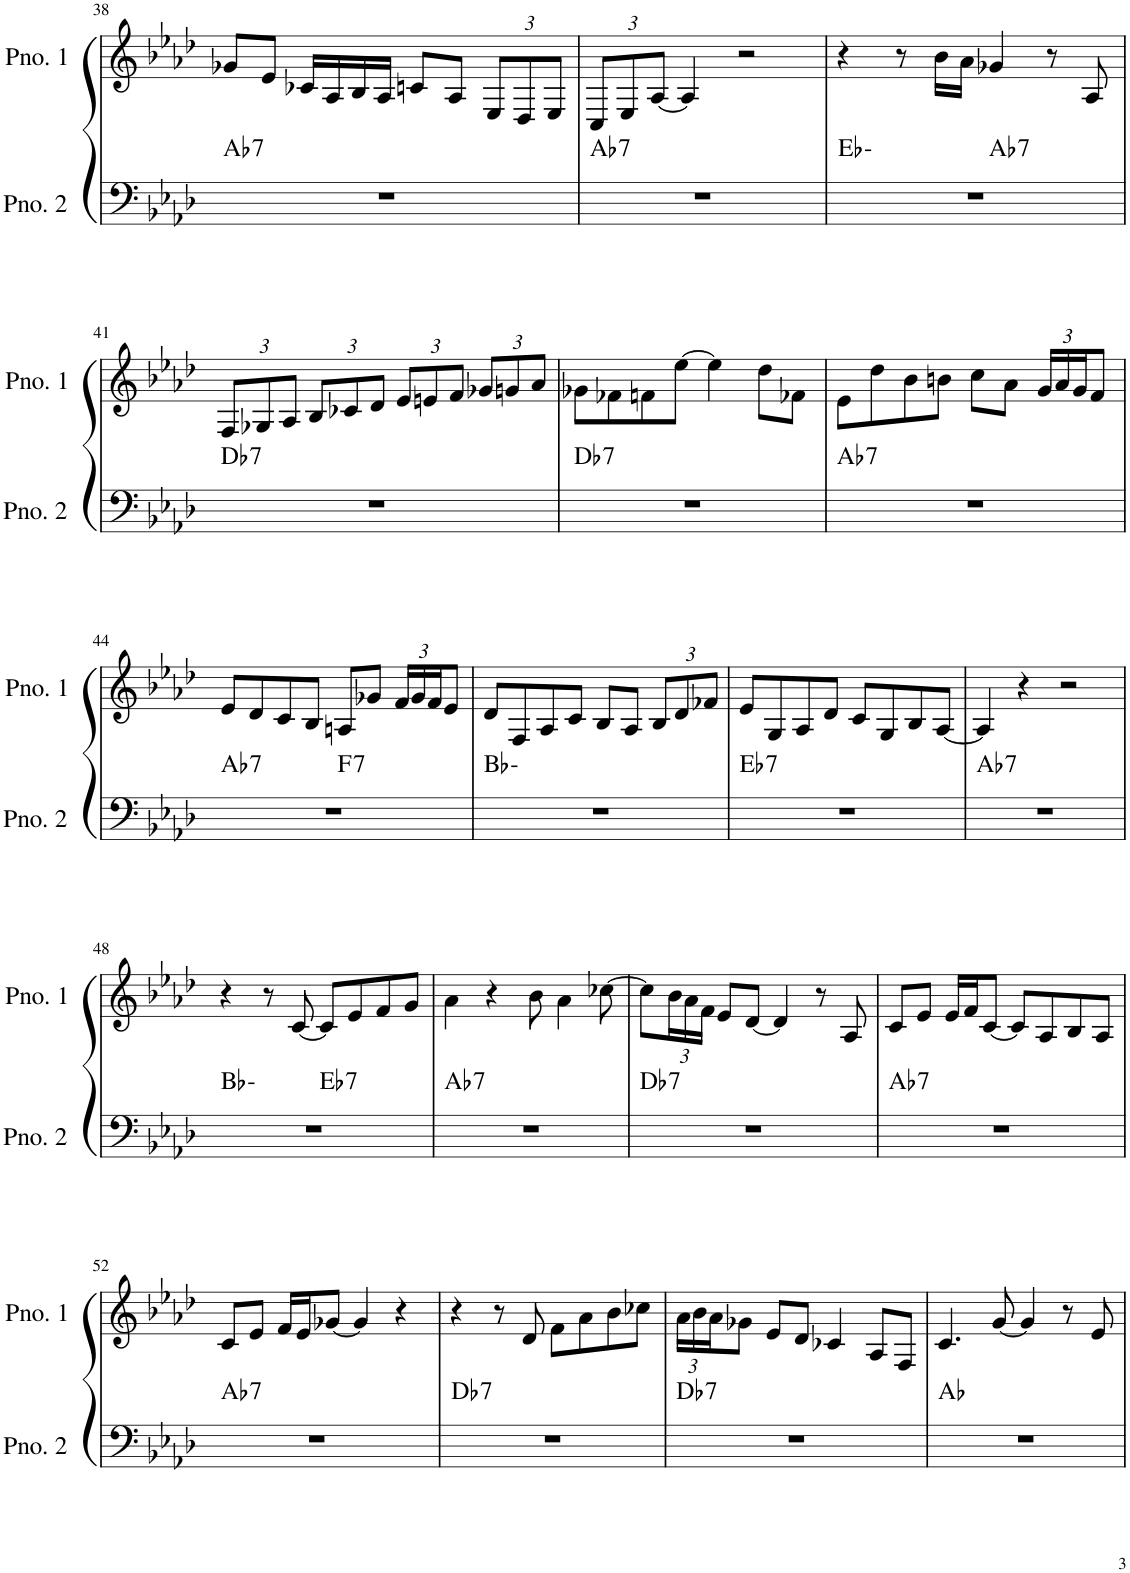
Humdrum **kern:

**kern	**harte	**kern
*part2	*part2	*part1
*staff2	*	*staff1
*I"ピアノ 2	*	*I"ピアノ 1
!!LO:PB:g=z
*clefF4	*	*clefG2
*k[b-e-a-d-]	*	*k[b-e-a-d-]
*M4/4	*	*M4/4
=38	=38	=38
!	!LO:H:kt=7	!
1r	Ab:7	8g-X/L
.	.	8e-/J
.	.	16c-X/LL
.	.	16A-/
.	.	16B-/
.	.	16A-/JJ
.	.	8cn/L
.	.	8A-/J
*	*	*Xbrackettup
.	.	12E-/L
.	.	12D-/
.	.	12E-/J
=39	=39	=39
!	!LO:H:kt=7	!
1r	Ab:7	12C/L
.	.	12E-/
.	.	[12A-/J
.	.	4A-/]
.	.	2r
=40	=40	=40
*^	*	*
1r	2ryy	Eb:min	4r
.	.	.	8r
.	.	.	16b-\LL
.	.	.	16a-\JJ
!	!	!LO:H:kt=7	!
.	2ryy	Ab:7	4g-X/
.	.	.	8r
.	.	.	8A-/
!!LO:LB:g=z
=41	=41	=41	=41
!	!	!LO:H:kt=7	!
*v	*v	*	*
1r	Db:7	12F/L
.	.	12G-X/
.	.	12A-/J
.	.	12B-/L
.	.	12c-X/
.	.	12d-/J
.	.	12e-/L
.	.	12en/
.	.	12f/J
.	.	12g-X/L
.	.	12gn/
.	.	12a-/J
=42	=42	=42
!	!LO:H:kt=7	!
1r	Db:7	8g-X\L
.	.	8f-X\
.	.	8fn\
.	.	[8ee-\J
.	.	4ee-\]
.	.	8dd-\L
.	.	8f-X\J
=43	=43	=43
!	!LO:H:kt=7	!
1r	Ab:7	8e-\L
.	.	8dd-\
.	.	8b-\
.	.	8bn\J
.	.	8cc\L
.	.	8a-\J
.	.	24g/LL
.	.	24a-/
.	.	24g/J
.	.	8f/J
!!LO:LB:g=z
=44	=44	=44
!	!LO:H:kt=7	!
*^	*	*
1r	2ryy	Ab:7	8e-/L
.	.	.	8d-/
.	.	.	8c/
.	.	.	8B-/J
!	!	!LO:H:kt=7	!
.	2ryy	F:7	8An/L
.	.	.	8g-X/J
.	.	.	24f/LL
.	.	.	24g-/
.	.	.	24f/J
.	.	.	8e-/J
*v	*v	*	*
=45	=45	=45
1r	Bb:min	8d-/L
.	.	8F/
.	.	8A-/
.	.	8c/J
.	.	8B-/L
.	.	8A-/J
.	.	12B-/L
.	.	12d-/
.	.	12f-X/J
=46	=46	=46
!	!LO:H:kt=7	!
1r	Eb:7	8e-/L
.	.	8G/
.	.	8A-/
.	.	8d-/J
.	.	8c/L
.	.	8G/
.	.	8B-/
.	.	[8A-/J
=47	=47	=47
!	!LO:H:kt=7	!
1r	Ab:7	4A-/]
.	.	4r
.	.	2r
!!LO:LB:g=z
=48	=48	=48
*^	*	*
1r	2ryy	Bb:min	4r
.	.	.	8r
.	.	.	[8c/
!	!	!LO:H:kt=7	!
.	2ryy	Eb:7	8c/L]
.	.	.	8e-/
.	.	.	8f/
.	.	.	8g/J
=49	=49	=49	=49
!	!	!LO:H:kt=7	!
*v	*v	*	*
1r	Ab:7	4a-\
.	.	4r
.	.	8b-\
.	.	4a-\
.	.	[8cc-X\
=50	=50	=50
!	!LO:H:kt=7	!
1r	Db:7	8cc-\L]
.	.	24b-\L
.	.	24a-\
.	.	24f\JJ
.	.	8e-/L
.	.	[8d-/J
.	.	4d-/]
.	.	8r
.	.	8A-/
=51	=51	=51
!	!LO:H:kt=7	!
1r	Ab:7	8c/L
.	.	8e-/J
.	.	16e-/LL
.	.	16f/J
.	.	[8c/J
.	.	8c/L]
.	.	8A-/
.	.	8B-/
.	.	8A-/J
!!LO:LB:g=z
=52	=52	=52
!	!LO:H:kt=7	!
1r	Ab:7	8c/L
.	.	8e-/J
.	.	16f/LL
.	.	16e-/J
.	.	[8g-X/J
.	.	4g-/]
.	.	4r
=53	=53	=53
!	!LO:H:kt=7	!
1r	Db:7	4r
.	.	8r
.	.	8d-/
.	.	8f\L
.	.	8a-\
.	.	8b-\
.	.	8cc-X\J
=54	=54	=54
!	!LO:H:kt=7	!
1r	Db:7	24a-\LL
.	.	24b-\
.	.	24a-\J
.	.	8g-X\J
.	.	8e-/L
.	.	8d-/J
.	.	4c-X/
.	.	8A-/L
.	.	8F/J
=55	=55	=55
1r	Ab:maj	4.c/
.	.	[8g/
.	.	4g/]
.	.	8r
.	.	8e-/
=	=	=
*-	*-	*-
